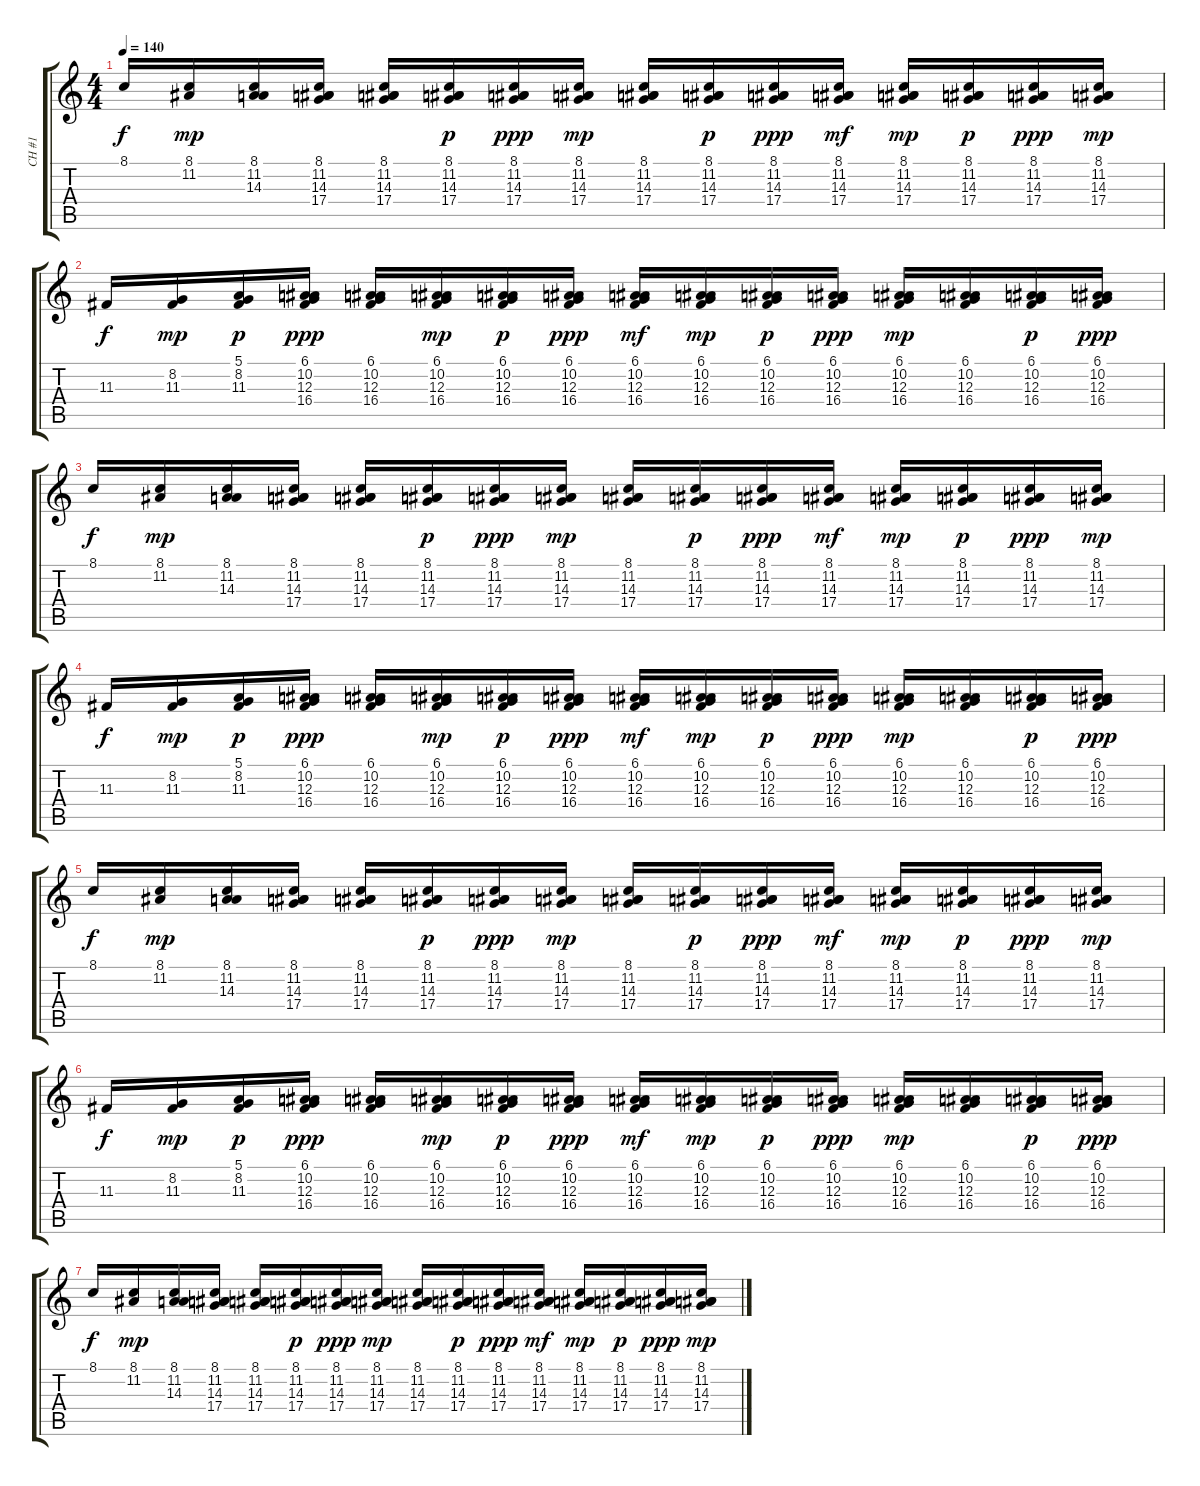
\track ("CH #1" "CH #1") {instrument churchorgan}
\staff {score tabs}
\tuning (E4 B3 G3 D3 A2 E2) {hide}
\ts (4 4)
\tempo 140
\clef g2
\ks c
8.1.16{dy f} (8.1 11.2).16{dy mp} (8.1 11.2 14.3).16 (8.1 11.2 14.3 17.4).16 (8.1 11.2 14.3 17.4).16 (8.1 11.2 14.3 17.4).16{dy p} (8.1 11.2 14.3 17.4).16{dy ppp} (8.1 11.2 14.3 17.4).16{dy mp} (8.1 11.2 14.3 17.4).16 (8.1 11.2 14.3 17.4).16{dy p} (8.1 11.2 14.3 17.4).16{dy ppp} (8.1 11.2 14.3 17.4).16{dy mf} (8.1 11.2 14.3 17.4).16{dy mp} (8.1 11.2 14.3 17.4).16{dy p} (8.1 11.2 14.3 17.4).16{dy ppp} (8.1 11.2 14.3 17.4).16{dy mp} |
11.3.16{dy f} (8.2 11.3).16{dy mp} (5.1 8.2 11.3).16{dy p} (6.1 10.2 12.3 16.4).16{dy ppp} (6.1 10.2 12.3 16.4).16 (6.1 10.2 12.3 16.4).16{dy mp} (6.1 10.2 12.3 16.4).16{dy p} (6.1 10.2 12.3 16.4).16{dy ppp} (6.1 10.2 12.3 16.4).16{dy mf} (6.1 10.2 12.3 16.4).16{dy mp} (6.1 10.2 12.3 16.4).16{dy p} (6.1 10.2 12.3 16.4).16{dy ppp} (6.1 10.2 12.3 16.4).16{dy mp} (6.1 10.2 12.3 16.4).16 (6.1 10.2 12.3 16.4).16{dy p} (6.1 10.2 12.3 16.4).16{dy ppp} |
8.1.16{dy f} (8.1 11.2).16{dy mp} (8.1 11.2 14.3).16 (8.1 11.2 14.3 17.4).16 (8.1 11.2 14.3 17.4).16 (8.1 11.2 14.3 17.4).16{dy p} (8.1 11.2 14.3 17.4).16{dy ppp} (8.1 11.2 14.3 17.4).16{dy mp} (8.1 11.2 14.3 17.4).16 (8.1 11.2 14.3 17.4).16{dy p} (8.1 11.2 14.3 17.4).16{dy ppp} (8.1 11.2 14.3 17.4).16{dy mf} (8.1 11.2 14.3 17.4).16{dy mp} (8.1 11.2 14.3 17.4).16{dy p} (8.1 11.2 14.3 17.4).16{dy ppp} (8.1 11.2 14.3 17.4).16{dy mp} |
11.3.16{dy f} (8.2 11.3).16{dy mp} (5.1 8.2 11.3).16{dy p} (6.1 10.2 12.3 16.4).16{dy ppp} (6.1 10.2 12.3 16.4).16 (6.1 10.2 12.3 16.4).16{dy mp} (6.1 10.2 12.3 16.4).16{dy p} (6.1 10.2 12.3 16.4).16{dy ppp} (6.1 10.2 12.3 16.4).16{dy mf} (6.1 10.2 12.3 16.4).16{dy mp} (6.1 10.2 12.3 16.4).16{dy p} (6.1 10.2 12.3 16.4).16{dy ppp} (6.1 10.2 12.3 16.4).16{dy mp} (6.1 10.2 12.3 16.4).16 (6.1 10.2 12.3 16.4).16{dy p} (6.1 10.2 12.3 16.4).16{dy ppp} |
8.1.16{dy f volume 12} (8.1 11.2).16{dy mp volume 12} (8.1 11.2 14.3).16{volume 12} (8.1 11.2 14.3 17.4).16{volume 12} (8.1 11.2 14.3 17.4).16{volume 11} (8.1 11.2 14.3 17.4).16{dy p volume 11} (8.1 11.2 14.3 17.4).16{dy ppp volume 11} (8.1 11.2 14.3 17.4).16{dy mp volume 10} (8.1 11.2 14.3 17.4).16{volume 10} (8.1 11.2 14.3 17.4).16{dy p volume 10} (8.1 11.2 14.3 17.4).16{dy ppp volume 10} (8.1 11.2 14.3 17.4).16{dy mf volume 9} (8.1 11.2 14.3 17.4).16{dy mp volume 9} (8.1 11.2 14.3 17.4).16{dy p volume 9} (8.1 11.2 14.3 17.4).16{dy ppp volume 8} (8.1 11.2 14.3 17.4).16{dy mp volume 8} |
11.3.16{dy f volume 8} (8.2 11.3).16{dy mp volume 8} (5.1 8.2 11.3).16{dy p volume 7} (6.1 10.2 12.3 16.4).16{dy ppp volume 7} (6.1 10.2 12.3 16.4).16{volume 6} (6.1 10.2 12.3 16.4).16{dy mp volume 6} (6.1 10.2 12.3 16.4).16{dy p volume 6} (6.1 10.2 12.3 16.4).16{dy ppp volume 6} (6.1 10.2 12.3 16.4).16{dy mf volume 5} (6.1 10.2 12.3 16.4).16{dy mp volume 5} (6.1 10.2 12.3 16.4).16{dy p volume 5} (6.1 10.2 12.3 16.4).16{dy ppp volume 4} (6.1 10.2 12.3 16.4).16{dy mp volume 4} (6.1 10.2 12.3 16.4).16{volume 4} (6.1 10.2 12.3 16.4).16{dy p volume 4} (6.1 10.2 12.3 16.4).16{dy ppp volume 3} |
8.1.16{dy f volume 3} (8.1 11.2).16{dy mp volume 3} (8.1 11.2 14.3).16{volume 2} (8.1 11.2 14.3 17.4).16{volume 2} (8.1 11.2 14.3 17.4).16{volume 2} (8.1 11.2 14.3 17.4).16{dy p volume 2} (8.1 11.2 14.3 17.4).16{dy ppp volume 1} (8.1 11.2 14.3 17.4).16{dy mp volume 1} (8.1 11.2 14.3 17.4).16{volume 0} (8.1 11.2 14.3 17.4).16{dy p} (8.1 11.2 14.3 17.4).16{dy ppp} (8.1 11.2 14.3 17.4).16{dy mf} (8.1 11.2 14.3 17.4).16{dy mp} (8.1 11.2 14.3 17.4).16{dy p} (8.1 11.2 14.3 17.4).16{dy ppp} (8.1 11.2 14.3 17.4).16{dy mp}
